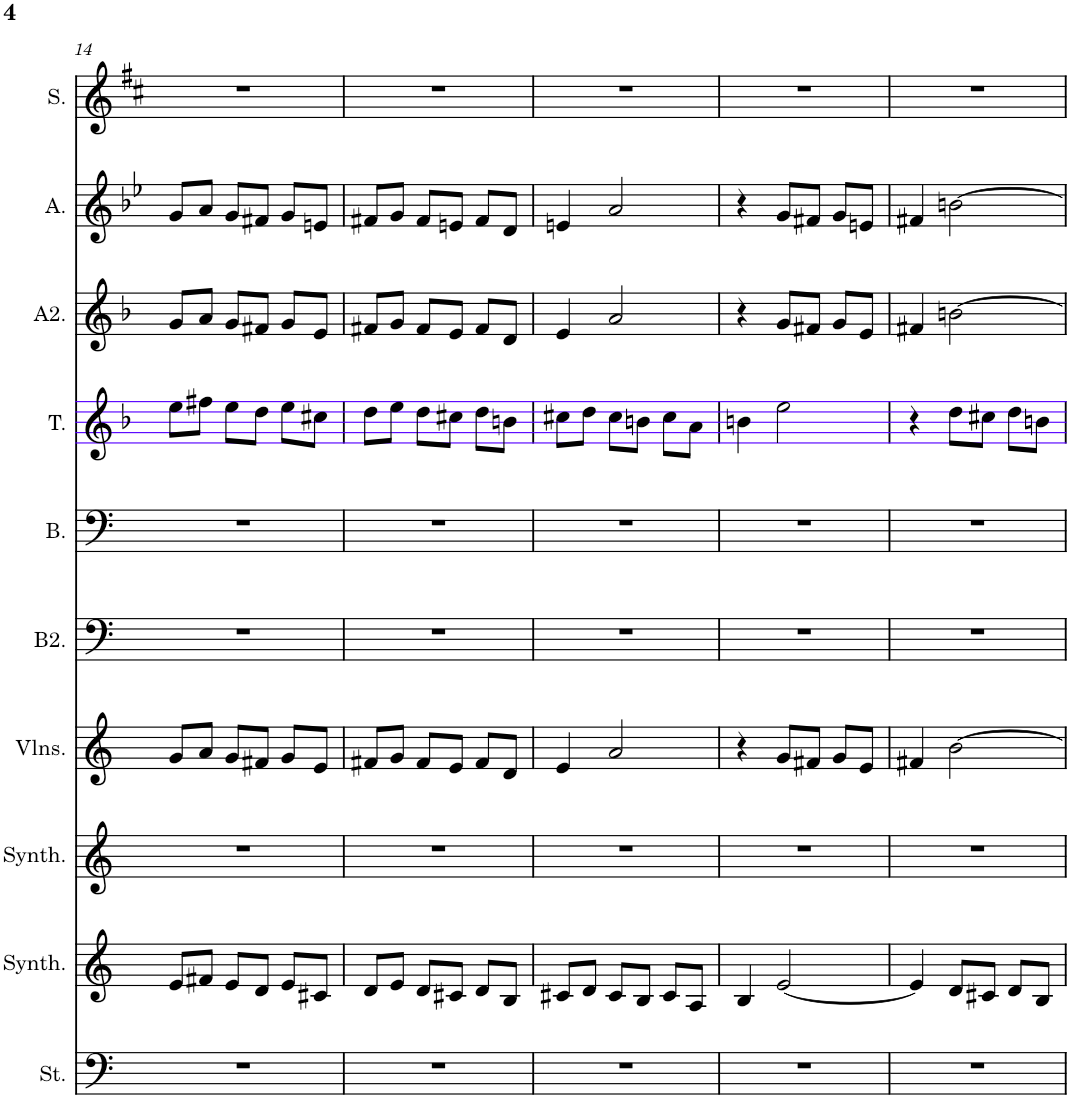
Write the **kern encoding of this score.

**kern	**kern	**kern	**kern	**kern	**kern	**kern	**kern	**kern	**kern
*part10	*part9	*part8	*part7	*part6	*part5	*part4	*part3	*part2	*part1
*staff10	*staff9	*staff8	*staff7	*staff6	*staff5	*staff4	*staff3	*staff2	*staff1
*I"Cordes, D'Bass/Strings, etc	*I"Synthétiseur d'instruments à cordes, Synth strings, etc	*I"Synthétiseur d'instruments à cordes, Synth strings 2	*I"Violons, 1st violins	*I"Basse 2	*I"Basse	*I"Tenor	*I"Alto 2	*I"Alto	*I"Soprano
*I'St.	*I'Synth.	*I'Synth.	*I'Vlns.	*I'B2.	*I'B.	*I'T.	*I'A2.	*I'A.	*I'S.
!!LO:PB:g=z
*clefF4	*clefG2	*clefG2	*clefG2	*clefF4	*clefF4	*clefG2	*clefG2	*clefG2	*clefG2
*k[]	*k[]	*k[]	*k[]	*k[]	*k[]	*k[b-]	*k[b-]	*k[b-e-]	*k[f#c#]
*M3/4	*M3/4	*M3/4	*M3/4	*M3/4	*M3/4	*M3/4	*M3/4	*M3/4	*M3/4
=14	=14	=14	=14	=14	=14	=14	=14	=14	=14
2.r	8e/L	2.r	8g/L	2.r	2.r	8ee\L	8g/L	8g/L	2.r
.	8f#X/J	.	8a/J	.	.	8ff#X\J	8a/J	8a/J	.
.	8e/L	.	8g/L	.	.	8ee\L	8g/L	8g/L	.
.	8d/J	.	8f#X/J	.	.	8dd\J	8f#X/J	8f#X/J	.
.	8e/L	.	8g/L	.	.	8ee\L	8g/L	8g/L	.
.	8c#X/J	.	8e/J	.	.	8cc#X\J	8e/J	8en/J	.
=15	=15	=15	=15	=15	=15	=15	=15	=15	=15
2.r	8d/L	2.r	8f#X/L	2.r	2.r	8dd\L	8f#X/L	8f#X/L	2.r
.	8e/J	.	8g/J	.	.	8ee\J	8g/J	8g/J	.
.	8d/L	.	8f#/L	.	.	8dd\L	8f#/L	8f#/L	.
.	8c#X/J	.	8e/J	.	.	8cc#X\J	8e/J	8en/J	.
.	8d/L	.	8f#/L	.	.	8dd\L	8f#/L	8f#/L	.
.	8B/J	.	8d/J	.	.	8bn\J	8d/J	8d/J	.
=16	=16	=16	=16	=16	=16	=16	=16	=16	=16
2.r	8c#X/L	2.r	4e/	2.r	2.r	8cc#X\L	4e/	4en/	2.r
.	8d/J	.	.	.	.	8dd\J	.	.	.
.	8c#/L	.	2a/	.	.	8cc#\L	2a/	2a/	.
.	8B/J	.	.	.	.	8bn\J	.	.	.
.	8c#/L	.	.	.	.	8cc#\L	.	.	.
.	8A/J	.	.	.	.	8a\J	.	.	.
=17	=17	=17	=17	=17	=17	=17	=17	=17	=17
2.r	4B/	2.r	4r	2.r	2.r	4bn\	4r	4r	2.r
.	[2e/	.	8g/L	.	.	2ee\	8g/L	8g/L	.
.	.	.	8f#X/J	.	.	.	8f#X/J	8f#X/J	.
.	.	.	8g/L	.	.	.	8g/L	8g/L	.
.	.	.	8e/J	.	.	.	8e/J	8en/J	.
=18	=18	=18	=18	=18	=18	=18	=18	=18	=18
2.r	4e/]	2.r	4f#X/	2.r	2.r	4r	4f#X/	4f#X/	2.r
.	8d/L	.	[2b\	.	.	8dd\L	[2bn\	[2bn\	.
.	8c#X/J	.	.	.	.	8cc#X\J	.	.	.
.	8d/L	.	.	.	.	8dd\L	.	.	.
.	8B/J	.	.	.	.	8bn\J	.	.	.
=	=	=	=	=	=	=	=	=	=
*-	*-	*-	*-	*-	*-	*-	*-	*-	*-
